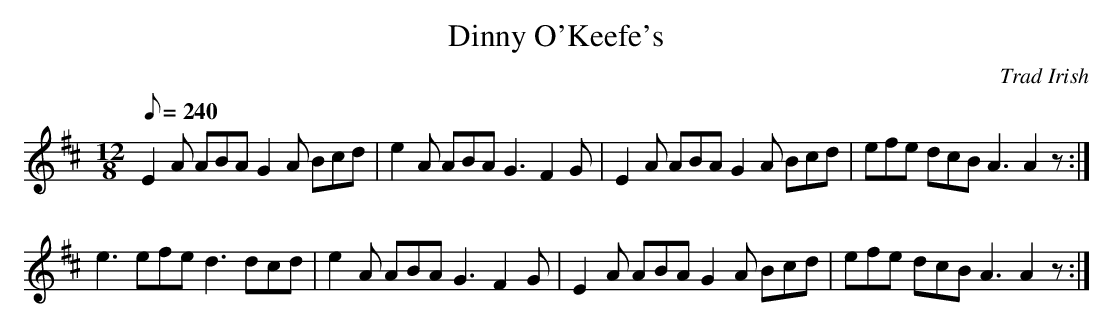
X:1
T:Dinny O'Keefe's
M:12/8
L:1/8
Q:240
C:Trad Irish
K:A mix
E2 A ABA G2 A Bcd|e2 A ABA G3 F2 G|
E2 A ABA G2 A Bcd|efe dcB A3 A2z:|!
e3 efe d3 dcd|e2 A ABA G3 F2 G|
E2 A ABA G2 A Bcd|efe dcB A3 A2z:|!
